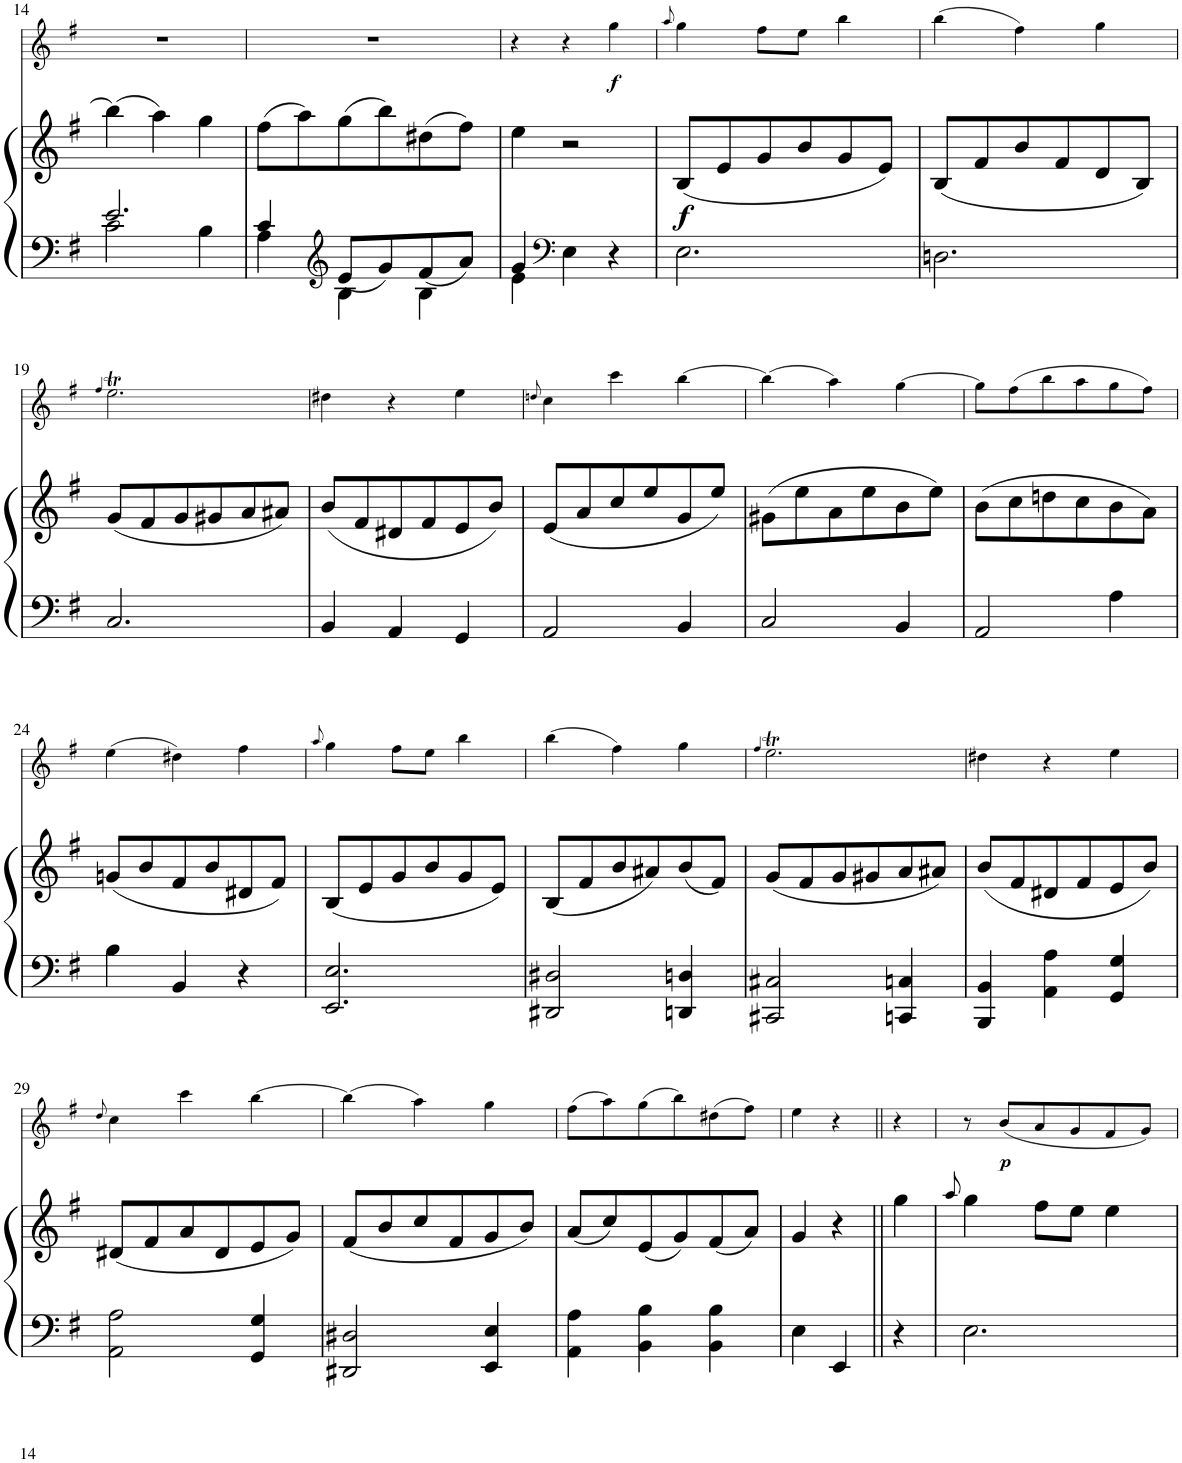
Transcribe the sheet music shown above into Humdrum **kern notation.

**kern	**kern	**dynam	**kern	**dynam
*part2	*part2	*part2	*part1	*part1
*staff3	*staff2	*staff2/3	*staff1	*staff1
*I"Klavier	*	*	*I"Violine	*
*	*	*	*I'Vln	*
!!LO:PB:g=z
*clefF4	*clefG2	*	*clefG2	*
*k[f#]	*k[f#]	*	*k[f#]	*
*M3/4	*M3/4	*	*M3/4	*
=14	=14	=14	=14	=14
*^	*	*	*	*
2.e/	2c\	(4bb\]	.	2.r	.
.	.	4aa\)	.	.	.
.	4B\	4gg\	.	.	.
=15	=15	=15	=15	=15	=15
4c/	4A\	(8ff#\L	.	2.r	.
.	.	8aa\)	.	.	.
*clefG2	*	*	*	*	*
8e/L	4B\	(8gg\	.	.	.
8g/	.	8bb\)	.	.	.
8f#/	4B\	(8dd#X\	.	.	.
8a/J	.	8ff#\J)	.	.	.
=16	=16	=16	=16	=16	=16
4g/	4e\	4ee\	.	4r	.
*clefF4	*	*	*	*	*
4E\	2ryy	2r	.	4r	.
!	!	!	!	!	!LO:DY:b
4r	.	.	.	4gg\	f
*v	*v	*	*	*	*
=17	=17	=17	=17	=17
.	.	.	8qaa/	.
!	!	!LO:DY:b	!	!
2.E\	(8B/L	f	4gg\	.
.	8e/	.	.	.
.	8g/	.	8ff#\L	.
.	8b/	.	8ee\J	.
.	8g/	.	4bb\	.
.	8e/J)	.	.	.
=18	=18	=18	=18	=18
2.Dn\	(8B/L	.	(4bb\	.
.	8f#/	.	.	.
.	8b/	.	4ff#\)	.
.	8f#/	.	.	.
.	8d/	.	4gg\	.
.	8B/J)	.	.	.
!!LO:LB:g=z
=19	=19	=19	=19	=19
.	.	.	4qff#/	.
2.C/	(8g/L	.	2.eeT\	.
.	8f#/	.	.	.
.	8g/	.	.	.
.	8g#X/	.	.	.
.	8a/	.	.	.
.	8a#X/J)	.	.	.
=20	=20	=20	=20	=20
4BB/	(8b/L	.	4dd#X\	.
.	8f#/	.	.	.
4AA/	8d#X/	.	4r	.
.	8f#/	.	.	.
4GG/	8e/	.	4ee\	.
.	8b/J)	.	.	.
=21	=21	=21	=21	=21
.	.	.	8qddn/	.
2AA/	(8e/L	.	4cc\	.
.	8a/	.	.	.
.	8cc/	.	4ccc\	.
.	8ee/	.	.	.
4BB/	8g/	.	[4bb\	.
.	8ee/J)	.	.	.
=22	=22	=22	=22	=22
2C/	(8g#X\L	.	(4bb\]	.
.	8ee\	.	.	.
.	8a\	.	4aa\)	.
.	8ee\	.	.	.
4BB/	8b\	.	[4gg\	.
.	8ee\J)	.	.	.
=23	=23	=23	=23	=23
2AA/	(8b\L	.	8gg\L]	.
.	8cc\	.	(8ff#\	.
.	8ddn\	.	8bb\	.
.	8cc\	.	8aa\	.
4A\	8b\	.	8gg\	.
.	8a\J)	.	8ff#\J)	.
!!LO:LB:g=z
=24	=24	=24	=24	=24
4B\	(8gn/L	.	(4ee\	.
.	8b/	.	.	.
4BB/	8f#/	.	4dd#X\)	.
.	8b/	.	.	.
4r	8d#X/	.	4ff#\	.
.	8f#/J)	.	.	.
=25	=25	=25	=25	=25
.	.	.	8qaa/	.
2.EE/ 2.E/	(8B/L	.	4gg\	.
.	8e/	.	.	.
.	8g/	.	8ff#\L	.
.	8b/	.	8ee\J	.
.	8g/	.	4bb\	.
.	8e/J)	.	.	.
=26	=26	=26	=26	=26
2DD#X/ 2D#X/	(8B/L	.	(4bb\	.
.	8f#/	.	.	.
.	8b/	.	4ff#\)	.
.	8a#X/)	.	.	.
4DDn/ 4Dn/	(8b/	.	4gg\	.
.	8f#/J)	.	.	.
=27	=27	=27	=27	=27
.	.	.	4qff#/	.
2CC#X/ 2C#X/	(8g/L	.	2.eeT\	.
.	8f#/	.	.	.
.	8g/	.	.	.
.	8g#X/	.	.	.
4CCn/ 4Cn/	8a/	.	.	.
.	8a#X/J)	.	.	.
=28	=28	=28	=28	=28
4BBB/ 4BB/	(8b/L	.	4dd#X\	.
.	8f#/	.	.	.
4AA\ 4A\	8d#X/	.	4r	.
.	8f#/	.	.	.
4GG/ 4G/	8e/	.	4ee\	.
.	8b/J)	.	.	.
!!LO:LB:g=z
=29	=29	=29	=29	=29
.	.	.	8qdd/	.
2AA\ 2A\	(8d#X/L	.	4cc\	.
.	8f#/	.	.	.
.	8a/	.	4ccc\	.
.	8d#/	.	.	.
4GG/ 4G/	8e/	.	[4bb\	.
.	8g/J)	.	.	.
=30	=30	=30	=30	=30
2DD#X/ 2D#X/	(8f#/L	.	(4bb\]	.
.	8b/	.	.	.
.	8cc/	.	4aa\)	.
.	8f#/	.	.	.
4EE/ 4E/	8g/	.	4gg\	.
.	8b/J)	.	.	.
=31	=31	=31	=31	=31
4AA\ 4A\	(8a/L	.	(8ff#\L	.
.	8cc/)	.	8aa\)	.
4BB\ 4B\	(8e/	.	(8gg\	.
.	8g/)	.	8bb\)	.
4BB\ 4B\	(8f#/	.	(8dd#X\	.
.	8a/J)	.	8ff#\J)	.
=31X1	=31X1	=31X1	=31X1	=31X1
4E\	4g/	.	4ee\	.
4EE/	4r	.	4r	.
=32||	=32||	=32||	=32||	=32||
4r	4gg\	.	4r	.
=33	=33	=33	=33	=33
.	8qaa/	.	.	.
2.E\	4gg\	.	8r	.
!	!	!	!	!LO:DY:b
.	.	.	(8b/L	p
.	8ff#\L	.	8a/	.
.	8ee\J	.	8g/	.
.	4ee\	.	8f#/	.
.	.	.	8g/J)	.
=	=	=	=	=
*-	*-	*-	*-	*-
